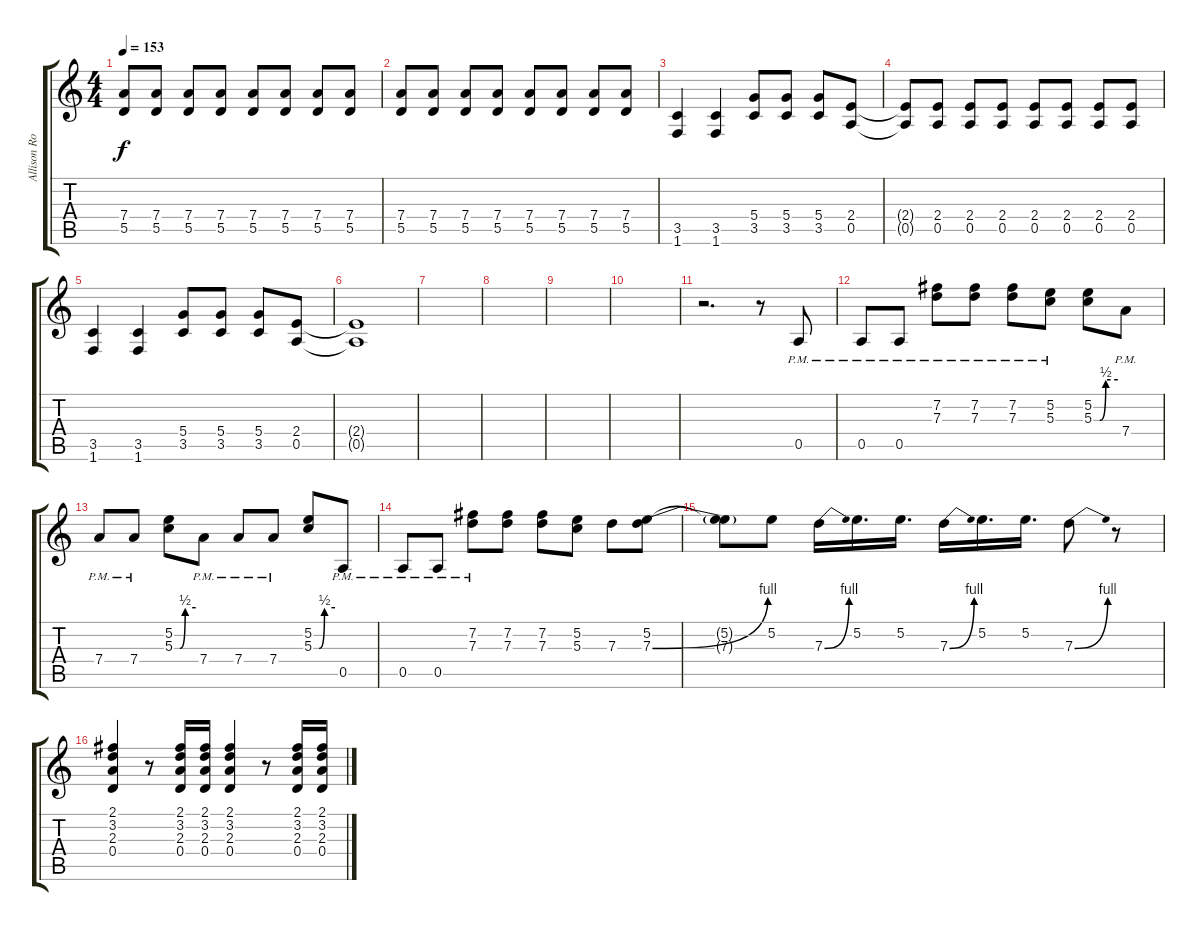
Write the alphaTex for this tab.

\track ("Allison Robertson" "Allison Ro") {instrument overdrivenguitar}
\staff {score tabs}
\tuning (E4 B3 G3 D3 A2 E2) {hide}
\ts (4 4)
\tempo 153
\clef g2
\ks c
(7.4 5.5).8{dy f} (7.4 5.5).8 (7.4 5.5).8 (7.4 5.5).8 (7.4 5.5).8 (7.4 5.5).8 (7.4 5.5).8 (7.4 5.5).8 |
(7.4 5.5).8 (7.4 5.5).8 (7.4 5.5).8 (7.4 5.5).8 (7.4 5.5).8 (7.4 5.5).8 (7.4 5.5).8 (7.4 5.5).8 |
(3.5 1.6).4 (3.5 1.6).4 (5.4 3.5).8 (5.4 3.5).8 (5.4 3.5).8 (2.4 0.5).8 |
(2.4{t} 0.5{t}).8 (2.4 0.5).8 (2.4 0.5).8 (2.4 0.5).8 (2.4 0.5).8 (2.4 0.5).8 (2.4 0.5).8 (2.4 0.5).8 |
(3.5 1.6).4 (3.5 1.6).4 (5.4 3.5).8 (5.4 3.5).8 (5.4 3.5).8 (2.4 0.5).8 |
(2.4{t} 0.5{t}).1 |
|
|
|
|
r.2{d} r.8 0.5{pm}.8 |
0.5{pm}.8 0.5{pm}.8 (7.2{pm} 7.3{pm}).8 (7.2{pm} 7.3{pm}).8 (7.2{pm} 7.3{pm}).8 (5.2{pm} 5.3{pm}).8 (5.2 5.3{be (custom 0 0 15 0 30 2 60 2)}).8 7.4{pm}.8 |
7.4{pm}.8 7.4{pm}.8 (5.2 5.3{be (custom 0 0 15 0 30 2 60 2)}).8 7.4{pm}.8 7.4{pm}.8 7.4{pm}.8 (5.2 5.3{be (custom 0 0 15 0 30 2 60 2)}).8 0.5{pm}.8 |
0.5{pm}.8 0.5{pm}.8 (7.2{pm} 7.3{pm}).8 (7.2 7.3).8 (7.2 7.3).8 (5.2 5.3).8 7.3.8 (5.2 7.3{be (bend 0 0 60 4)}).8 |
(5.2{t} 7.3{t}).8 5.2.8 7.3{be (bend 0 0 60 4)}.16 5.2.16{d} 5.2.16{d} 7.3{be (bend 0 0 60 4)}.16 5.2.16{d} 5.2.16{d} 7.3{be (bend 0 0 60 4)}.8 r.8 |
(2.1 3.2 2.3 0.4).4 r.8 (2.1 3.2 2.3 0.4).16 (2.1 3.2 2.3 0.4).16 (2.1 3.2 2.3 0.4).4 r.8 (2.1 3.2 2.3 0.4).16 (2.1 3.2 2.3 0.4).16
